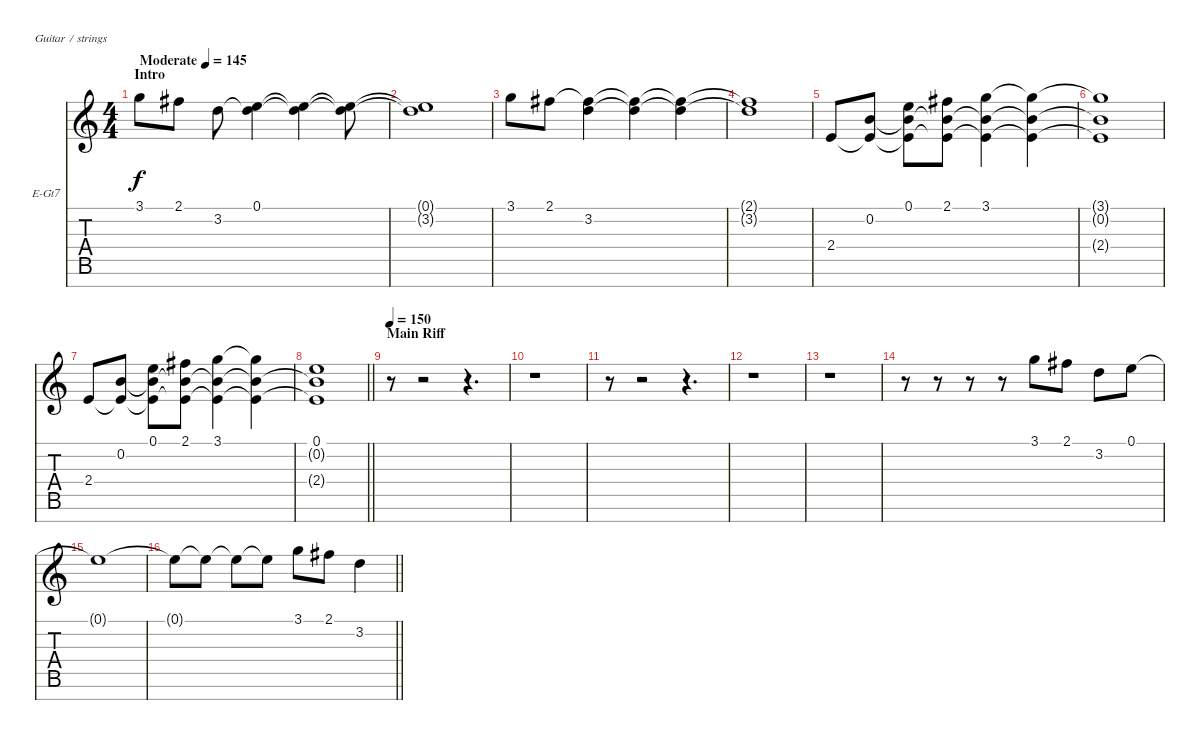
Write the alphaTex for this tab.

\bracketExtendMode nobrackets
\firstSystemTrackNameOrientation horizontal
\otherSystemsTrackNameOrientation horizontal
\track ("Lead Guitar" "E-Gt7") {instrument electricguitarclean}
\staff {score tabs}
\tuning (E4 B3 G3 D3 A2 E2 B1)
\ts (4 4)
\beaming (8 2 2 2 2)
\section ("" "Intro")
\tempo (145 "Moderate")
\clef g2
\scale
0.485477
\ks c
3.1.8{dy f instrument electricguitarclean} 2.1.8 3.2.8 (0.1 3.2{t}).4 (0.1{t} 3.2{t}).4 (0.1{t} 3.2{t}).8 |
\scale
0.257261 (0.1{t} 3.2{t}).1 |
\scale
0.257261 3.1.8 2.1.8 (3.2 2.1{t}).4 (3.2{t} 2.1{t}).4 (3.2{t} 2.1{t}).4 |
\scale
0.333333 (3.2{t} 2.1{t}).1 |
\scale
0.333333 2.4.8 (0.2 2.4{t}).8 (0.1 2.4{t} 0.2{t}).8 (2.1 2.4{t} 0.2{t}).8 (3.1 2.4{t} 0.2{t}).4 (3.1{t} 2.4{t} 0.2{t}).4 |
\scale
0.333333 (3.1{t} 2.4{t} 0.2{t}).1 |
\scale
0.333333 2.4.8 (0.2 2.4{t}).8 (0.1 2.4{t} 0.2{t}).8 (2.1 2.4{t} 0.2{t}).8 (3.1 2.4{t} 0.2{t}).4 (3.1{t} 2.4{t} 0.2{t}).4 |
\scale
0.333333
\barLineRight lightlight
(0.1 2.4{t} 0.2{t}).1 |
\section ("" "Main Riff")
\tempo 150
\scale
0.333333 r.8 r.2 r.4{d} |
\scale
0.333333 r.1 |
\scale
0.333333 r.8 r.2 r.4{d} |
\scale
0.333333 r.1 |
\scale
0.333333 r.1 |
\scale
0.333333 r.8 r.8 r.8 r.8 3.1.8 2.1.8 3.2.8 0.1.8 |
\scale
0.333333 0.1{t}.1 |
\scale
0.333333
\barLineRight lightlight
0.1{t}.8 0.1{t}.8 0.1{t}.8 0.1{t}.8 3.1.8 2.1.8 3.2.4
